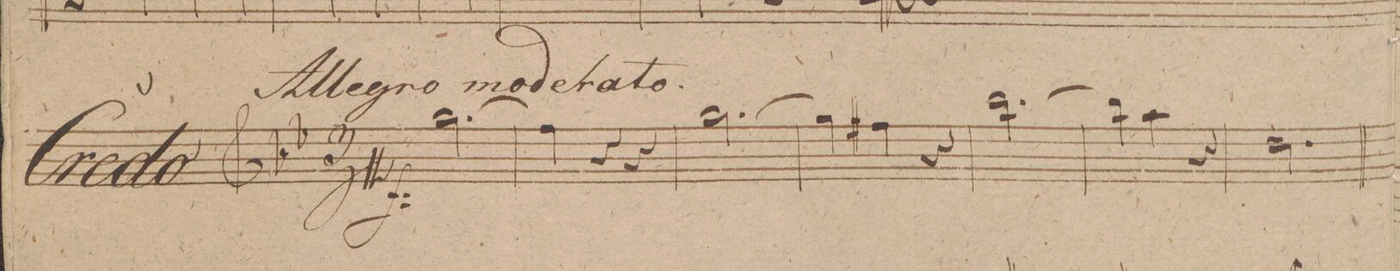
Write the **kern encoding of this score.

**kern	**dynam
*I"Clarinetto 1mo in. A.	*
*clefG2	*
*k[f#]	*
*M3/4	*
*2\right	*
(>2.ee\	f
=2	=2
*4\right	*
4dd\)	.
4r	.
4r	.
=3	=3
[2.ee\	.
=4	=4
4ee\]	.
4dd#X\	.
4r	.
=5	=5
[2.gg\	.
=6	=6
4gg\]	.
4ff#\	.
4r	.
=7	=7
2.b\	.
=8	=8
*-	*-
